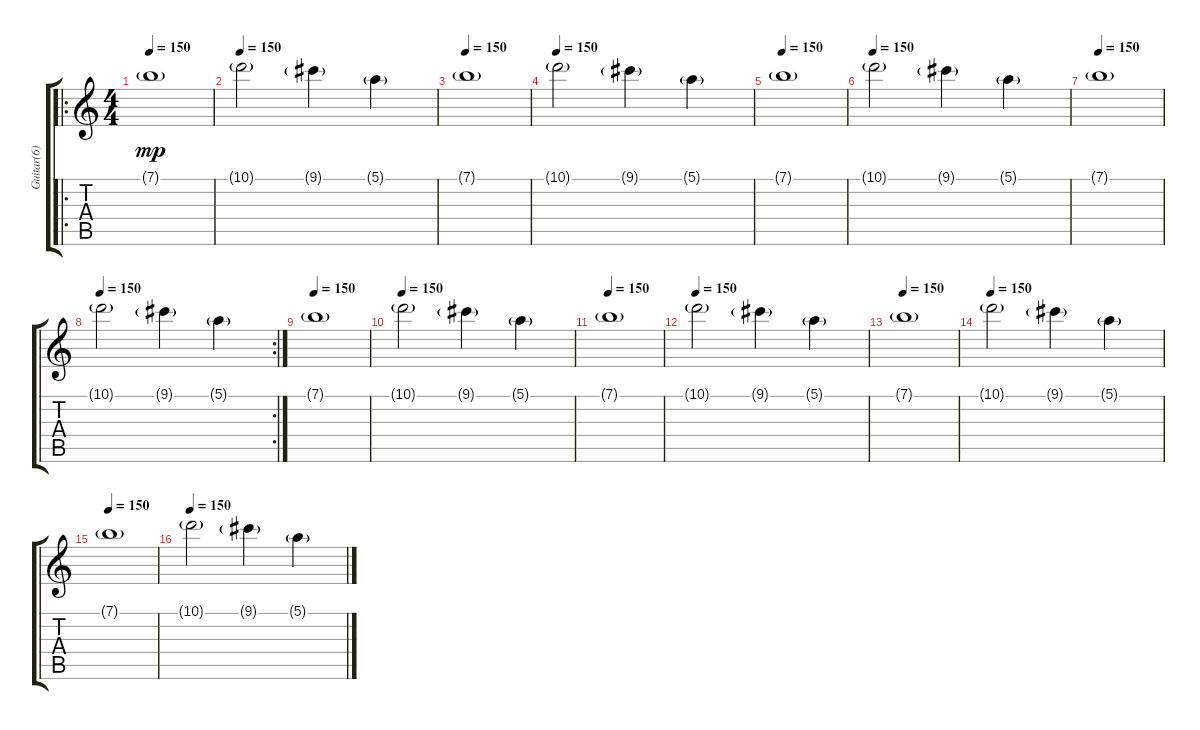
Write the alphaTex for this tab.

\track ("Guitar(6)" "Guitar(6)") {instrument overdrivenguitar}
\staff {score tabs}
\tuning (E4 B3 G3 D3 A2 E2) {hide}
\ro
\ts (4 4)
\tempo 150
\clef g2
\ks c
7.1{g}.1{dy mp} |
\tempo 150
10.1{g}.2 9.1{g}.4 5.1{g}.4 |
\tempo 150
7.1{g}.1 |
\tempo 150
10.1{g}.2 9.1{g}.4 5.1{g}.4 |
\tempo 150
7.1{g}.1 |
\tempo 150
10.1{g}.2 9.1{g}.4 5.1{g}.4 |
\tempo 150
7.1{g}.1 |
\rc 2
\tempo 150
10.1{g}.2 9.1{g}.4 5.1{g}.4 |
\tempo 150
7.1{g}.1 |
\tempo 150
10.1{g}.2 9.1{g}.4 5.1{g}.4 |
\tempo 150
7.1{g}.1 |
\tempo 150
10.1{g}.2 9.1{g}.4 5.1{g}.4 |
\tempo 150
7.1{g}.1 |
\tempo 150
10.1{g}.2 9.1{g}.4 5.1{g}.4 |
\tempo 150
7.1{g}.1 |
\tempo 150
10.1{g}.2 9.1{g}.4 5.1{g}.4
